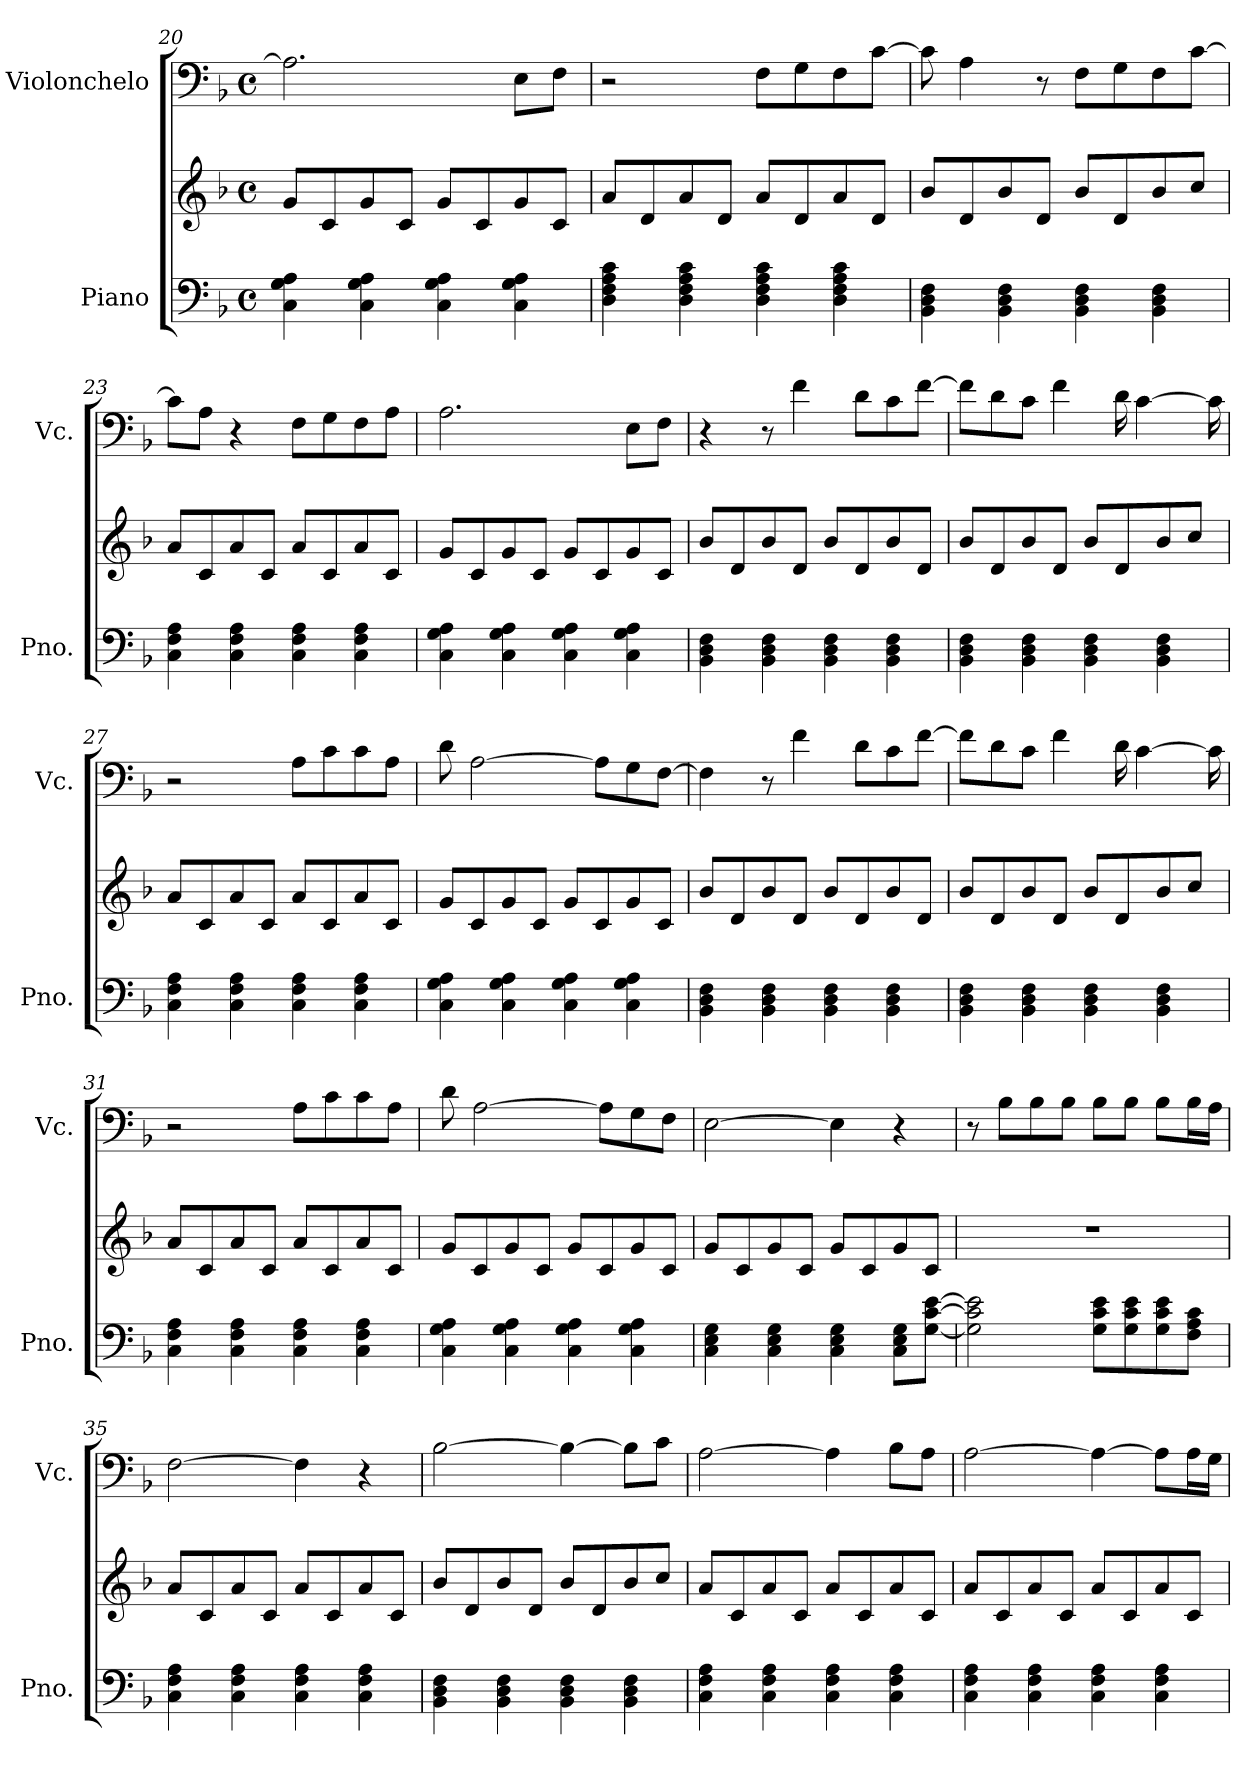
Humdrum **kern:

**kern	**kern	**kern
*part2	*part2	*part1
*staff3	*staff2	*staff1
*I"Piano	*	*I"Violonchelo
*I'Pno.	*	*I'Vc.
!!LO:PB:g=z
*clefF4	*clefG2	*clefF4
*k[b-]	*k[b-]	*k[b-]
*M4/4	*M4/4	*M4/4
*met(c)	*met(c)	*met(c)
=20	=20	=20
4C\ 4G\ 4A\	8g/L	2.A\]
.	8c/	.
4C\ 4G\ 4A\	8g/	.
.	8c/J	.
4C\ 4G\ 4A\	8g/L	.
.	8c/	.
4C\ 4G\ 4A\	8g/	8E\L
.	8c/J	8F\J
=21	=21	=21
4D\ 4F\ 4A\ 4c\	8a/L	2r
.	8d/	.
4D\ 4F\ 4A\ 4c\	8a/	.
.	8d/J	.
4D\ 4F\ 4A\ 4c\	8a/L	8F\L
.	8d/	8G\
4D\ 4F\ 4A\ 4c\	8a/	8F\
.	8d/J	[8c\J
=22	=22	=22
4BB-\ 4D\ 4F\	8b-/L	8c\]
.	8d/	4A\
4BB-\ 4D\ 4F\	8b-/	.
.	8d/J	8r
4BB-\ 4D\ 4F\	8b-/L	8F\L
.	8d/	8G\
4BB-\ 4D\ 4F\	8b-/	8F\
.	8cc/J	[8c\J
=23	=23	=23
4C\ 4F\ 4A\	8a/L	8c\L]
.	8c/	8A\J
4C\ 4F\ 4A\	8a/	4r
.	8c/J	.
4C\ 4F\ 4A\	8a/L	8F\L
.	8c/	8G\
4C\ 4F\ 4A\	8a/	8F\
.	8c/J	8A\J
=24	=24	=24
4C\ 4G\ 4A\	8g/L	2.A\
.	8c/	.
4C\ 4G\ 4A\	8g/	.
.	8c/J	.
4C\ 4G\ 4A\	8g/L	.
.	8c/	.
4C\ 4G\ 4A\	8g/	8E\L
.	8c/J	8F\J
!!LO:LB:g=z
=25	=25	=25
4BB-\ 4D\ 4F\	8b-/L	4r
.	8d/	.
4BB-\ 4D\ 4F\	8b-/	8r
.	8d/J	4f\
4BB-\ 4D\ 4F\	8b-/L	.
.	8d/	8d\L
4BB-\ 4D\ 4F\	8b-/	8c\
.	8d/J	[8f\J
=26	=26	=26
4BB-\ 4D\ 4F\	8b-/L	8f\L]
.	8d/	8d\
4BB-\ 4D\ 4F\	8b-/	8c\J
.	8d/J	4f\
4BB-\ 4D\ 4F\	8b-/L	.
.	8d/	16d\
.	.	[4c\
4BB-\ 4D\ 4F\	8b-/	.
.	8cc/J	.
.	.	16c\]
=27	=27	=27
4C\ 4F\ 4A\	8a/L	2r
.	8c/	.
4C\ 4F\ 4A\	8a/	.
.	8c/J	.
4C\ 4F\ 4A\	8a/L	8A\L
.	8c/	8c\
4C\ 4F\ 4A\	8a/	8c\
.	8c/J	8A\J
=28	=28	=28
4C\ 4G\ 4A\	8g/L	8d\
.	8c/	[2A\
4C\ 4G\ 4A\	8g/	.
.	8c/J	.
4C\ 4G\ 4A\	8g/L	.
.	8c/	8A\L]
4C\ 4G\ 4A\	8g/	8G\
.	8c/J	[8F\J
!!LO:LB:g=z
=29	=29	=29
4BB-\ 4D\ 4F\	8b-/L	4F\]
.	8d/	.
4BB-\ 4D\ 4F\	8b-/	8r
.	8d/J	4f\
4BB-\ 4D\ 4F\	8b-/L	.
.	8d/	8d\L
4BB-\ 4D\ 4F\	8b-/	8c\
.	8d/J	[8f\J
=30	=30	=30
4BB-\ 4D\ 4F\	8b-/L	8f\L]
.	8d/	8d\
4BB-\ 4D\ 4F\	8b-/	8c\J
.	8d/J	4f\
4BB-\ 4D\ 4F\	8b-/L	.
.	8d/	16d\
.	.	[4c\
4BB-\ 4D\ 4F\	8b-/	.
.	8cc/J	.
.	.	16c\]
=31	=31	=31
4C\ 4F\ 4A\	8a/L	2r
.	8c/	.
4C\ 4F\ 4A\	8a/	.
.	8c/J	.
4C\ 4F\ 4A\	8a/L	8A\L
.	8c/	8c\
4C\ 4F\ 4A\	8a/	8c\
.	8c/J	8A\J
=32	=32	=32
4C\ 4G\ 4A\	8g/L	8d\
.	8c/	[2A\
4C\ 4G\ 4A\	8g/	.
.	8c/J	.
4C\ 4G\ 4A\	8g/L	.
.	8c/	8A\L]
4C\ 4G\ 4A\	8g/	8G\
.	8c/J	8F\J
!!LO:LB:g=z
=33	=33	=33
4C\ 4E\ 4G\	8g/L	[2E\
.	8c/	.
4C\ 4E\ 4G\	8g/	.
.	8c/J	.
4C\ 4E\ 4G\	8g/L	4E\]
.	8c/	.
8C\ 8E\ 8G\L	8g/	4r
[8G\ [8c\ [8e\J	8c/J	.
=34	=34	=34
2G\] 2c\] 2e\]	1r	8r
.	.	8B-\L
.	.	8B-\
.	.	8B-\J
8G\ 8c\ 8e\L	.	8B-\L
8G\ 8c\ 8e\	.	8B-\J
8G\ 8c\ 8e\	.	8B-\L
8F\ 8A\ 8c\J	.	16B-\L
.	.	16A\JJ
=35	=35	=35
4C\ 4F\ 4A\	8a/L	[2F\
.	8c/	.
4C\ 4F\ 4A\	8a/	.
.	8c/J	.
4C\ 4F\ 4A\	8a/L	4F\]
.	8c/	.
4C\ 4F\ 4A\	8a/	4r
.	8c/J	.
=36	=36	=36
4BB-\ 4D\ 4F\	8b-/L	[2B-\
.	8d/	.
4BB-\ 4D\ 4F\	8b-/	.
.	8d/J	.
4BB-\ 4D\ 4F\	8b-/L	4B-\_
.	8d/	.
4BB-\ 4D\ 4F\	8b-/	8B-\L]
.	8cc/J	8c\J
=37	=37	=37
4C\ 4F\ 4A\	8a/L	[2A\
.	8c/	.
4C\ 4F\ 4A\	8a/	.
.	8c/J	.
4C\ 4F\ 4A\	8a/L	4A\]
.	8c/	.
4C\ 4F\ 4A\	8a/	8B-\L
.	8c/J	8A\J
!!LO:PB:g=z
=38	=38	=38
4C\ 4F\ 4A\	8a/L	[2A\
.	8c/	.
4C\ 4F\ 4A\	8a/	.
.	8c/J	.
4C\ 4F\ 4A\	8a/L	4A\_
.	8c/	.
4C\ 4F\ 4A\	8a/	8A\L]
.	8c/J	16A\L
.	.	16G\JJ
=	=	=
*-	*-	*-
